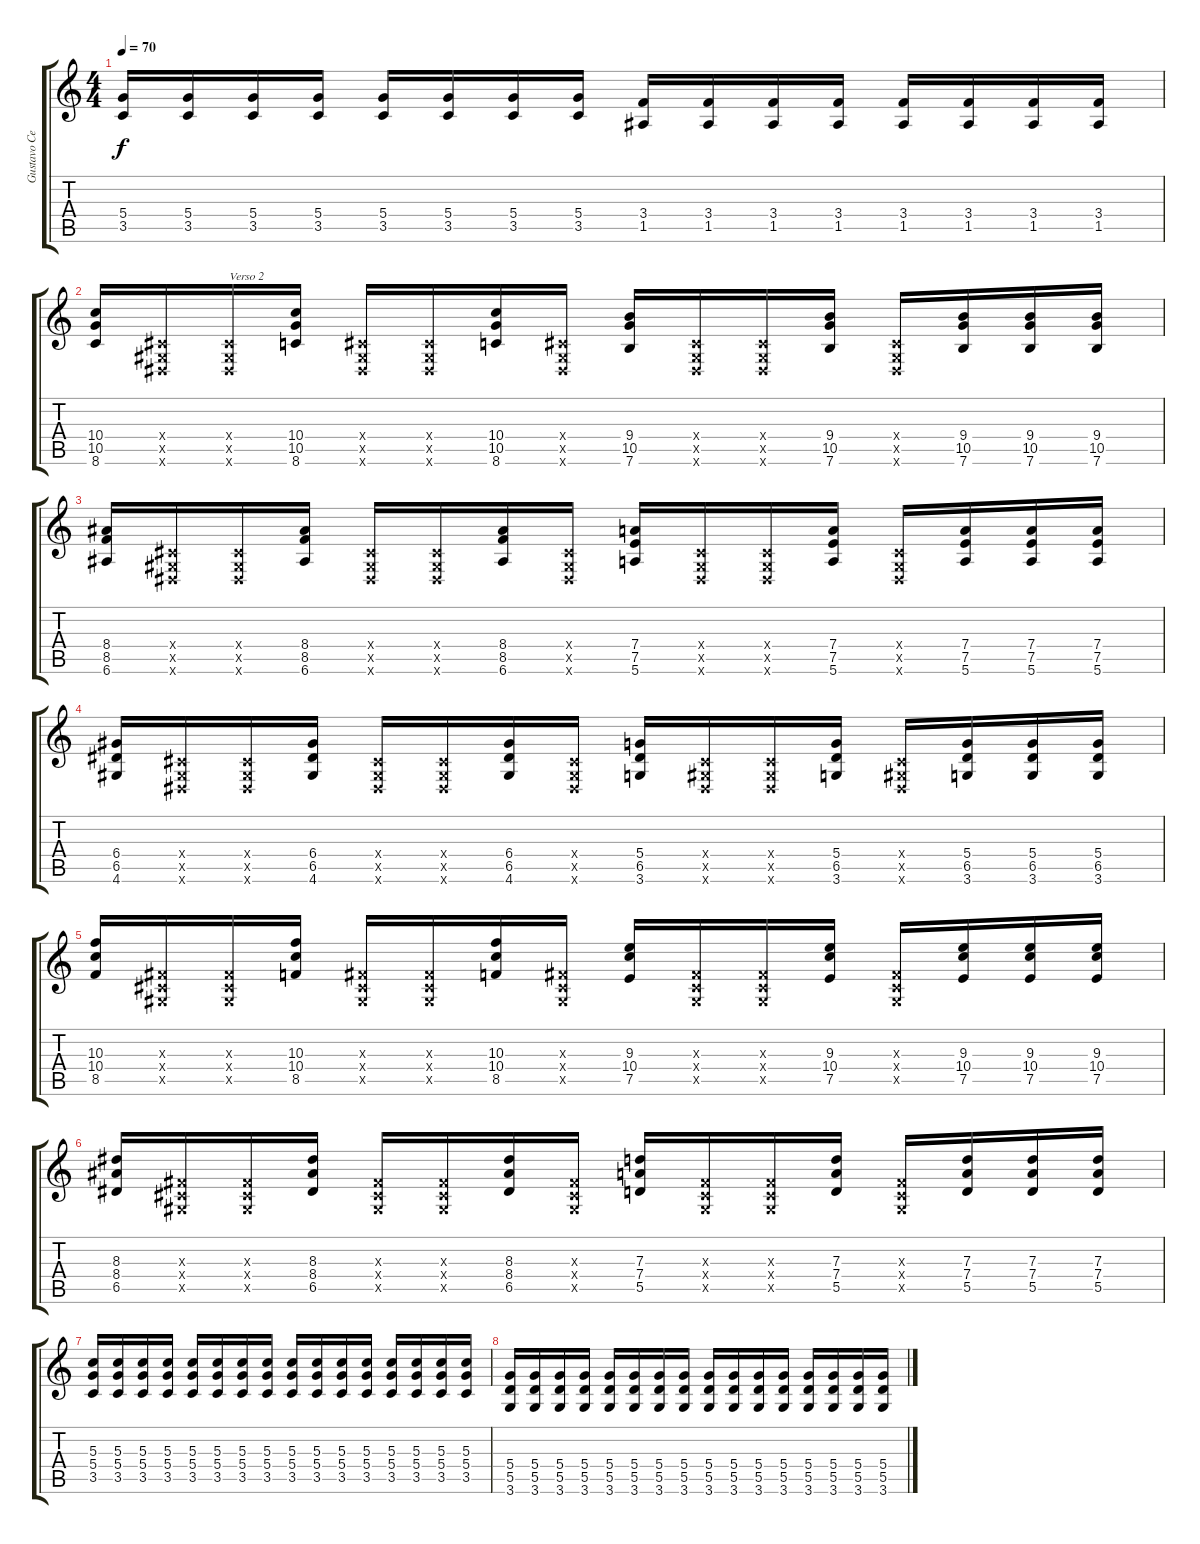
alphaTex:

\track ("Gustavo Cerati" "Gustavo Ce") {instrument distortionguitar}
\staff {score tabs}
\tuning (E4 B3 G3 D3 A2 E2) {hide}
\ts (4 4)
\tempo 70
\clef g2
\ks c
(5.4 3.5).16{dy f} (5.4 3.5).16 (5.4 3.5).16 (5.4 3.5).16 (5.4 3.5).16 (5.4 3.5).16 (5.4 3.5).16 (5.4 3.5).16 (3.4 1.5).16 (3.4 1.5).16 (3.4 1.5).16 (3.4 1.5).16 (3.4 1.5).16 (3.4 1.5).16 (3.4 1.5).16 (3.4 1.5).16 |
(10.4 10.5 8.6).16 (-1.4{x} -1.5{x} -1.6{x}).16 (-1.4{x} -1.5{x} -1.6{x}).16{txt "Verso 2"} (10.4 10.5 8.6).16 (-1.4{x} -1.5{x} -1.6{x}).16 (-1.4{x} -1.5{x} -1.6{x}).16 (10.4 10.5 8.6).16 (-1.4{x} -1.5{x} -1.6{x}).16 (9.4 10.5 7.6).16 (-1.4{x} -1.5{x} -1.6{x}).16 (-1.4{x} -1.5{x} -1.6{x}).16 (9.4 10.5 7.6).16 (-1.4{x} -1.5{x} -1.6{x}).16 (9.4 10.5 7.6).16 (9.4 10.5 7.6).16 (9.4 10.5 7.6).16 |
(8.4 8.5 6.6).16 (-1.4{x} -1.5{x} -1.6{x}).16 (-1.4{x} -1.5{x} -1.6{x}).16 (8.4 8.5 6.6).16 (-1.4{x} -1.5{x} -1.6{x}).16 (-1.4{x} -1.5{x} -1.6{x}).16 (8.4 8.5 6.6).16 (-1.4{x} -1.5{x} -1.6{x}).16 (7.4 7.5 5.6).16 (-1.4{x} -1.5{x} -1.6{x}).16 (-1.4{x} -1.5{x} -1.6{x}).16 (7.4 7.5 5.6).16 (-1.4{x} -1.5{x} -1.6{x}).16 (7.4 7.5 5.6).16 (7.4 7.5 5.6).16 (7.4 7.5 5.6).16 |
(6.4 6.5 4.6).16 (-1.4{x} -1.5{x} -1.6{x}).16 (-1.4{x} -1.5{x} -1.6{x}).16 (6.4 6.5 4.6).16 (-1.4{x} -1.5{x} -1.6{x}).16 (-1.4{x} -1.5{x} -1.6{x}).16 (6.4 6.5 4.6).16 (-1.4{x} -1.5{x} -1.6{x}).16 (5.4 6.5 3.6).16 (-1.4{x} -1.5{x} -1.6{x}).16 (-1.4{x} -1.5{x} -1.6{x}).16 (5.4 6.5 3.6).16 (-1.4{x} -1.5{x} -1.6{x}).16 (5.4 6.5 3.6).16 (5.4 6.5 3.6).16 (5.4 6.5 3.6).16 |
(10.3 10.4 8.5).16 (-1.3{x} -1.4{x} -1.5{x}).16 (-1.3{x} -1.4{x} -1.5{x}).16 (10.3 10.4 8.5).16 (-1.3{x} -1.4{x} -1.5{x}).16 (-1.3{x} -1.4{x} -1.5{x}).16 (10.3 10.4 8.5).16 (-1.3{x} -1.4{x} -1.5{x}).16 (9.3 10.4 7.5).16 (-1.3{x} -1.4{x} -1.5{x}).16 (-1.3{x} -1.4{x} -1.5{x}).16 (9.3 10.4 7.5).16 (-1.3{x} -1.4{x} -1.5{x}).16 (9.3 10.4 7.5).16 (9.3 10.4 7.5).16 (9.3 10.4 7.5).16 |
(8.3 8.4 6.5).16 (-1.3{x} -1.4{x} -1.5{x}).16 (-1.3{x} -1.4{x} -1.5{x}).16 (8.3 8.4 6.5).16 (-1.3{x} -1.4{x} -1.5{x}).16 (-1.3{x} -1.4{x} -1.5{x}).16 (8.3 8.4 6.5).16 (-1.3{x} -1.4{x} -1.5{x}).16 (7.3 7.4 5.5).16 (-1.3{x} -1.4{x} -1.5{x}).16 (-1.3{x} -1.4{x} -1.5{x}).16 (7.3 7.4 5.5).16 (-1.3{x} -1.4{x} -1.5{x}).16 (7.3 7.4 5.5).16 (7.3 7.4 5.5).16 (7.3 7.4 5.5).16 |
(5.3 5.4 3.5).16 (5.3 5.4 3.5).16 (5.3 5.4 3.5).16 (5.3 5.4 3.5).16 (5.3 5.4 3.5).16 (5.3 5.4 3.5).16 (5.3 5.4 3.5).16 (5.3 5.4 3.5).16 (5.3 5.4 3.5).16 (5.3 5.4 3.5).16 (5.3 5.4 3.5).16 (5.3 5.4 3.5).16 (5.3 5.4 3.5).16 (5.3 5.4 3.5).16 (5.3 5.4 3.5).16 (5.3 5.4 3.5).16 |
(5.4 5.5 3.6).16 (5.4 5.5 3.6).16 (5.4 5.5 3.6).16 (5.4 5.5 3.6).16 (5.4 5.5 3.6).16 (5.4 5.5 3.6).16 (5.4 5.5 3.6).16 (5.4 5.5 3.6).16 (5.4 5.5 3.6).16 (5.4 5.5 3.6).16 (5.4 5.5 3.6).16 (5.4 5.5 3.6).16 (5.4 5.5 3.6).16 (5.4 5.5 3.6).16 (5.4 5.5 3.6).16 (5.4 5.5 3.6).16
